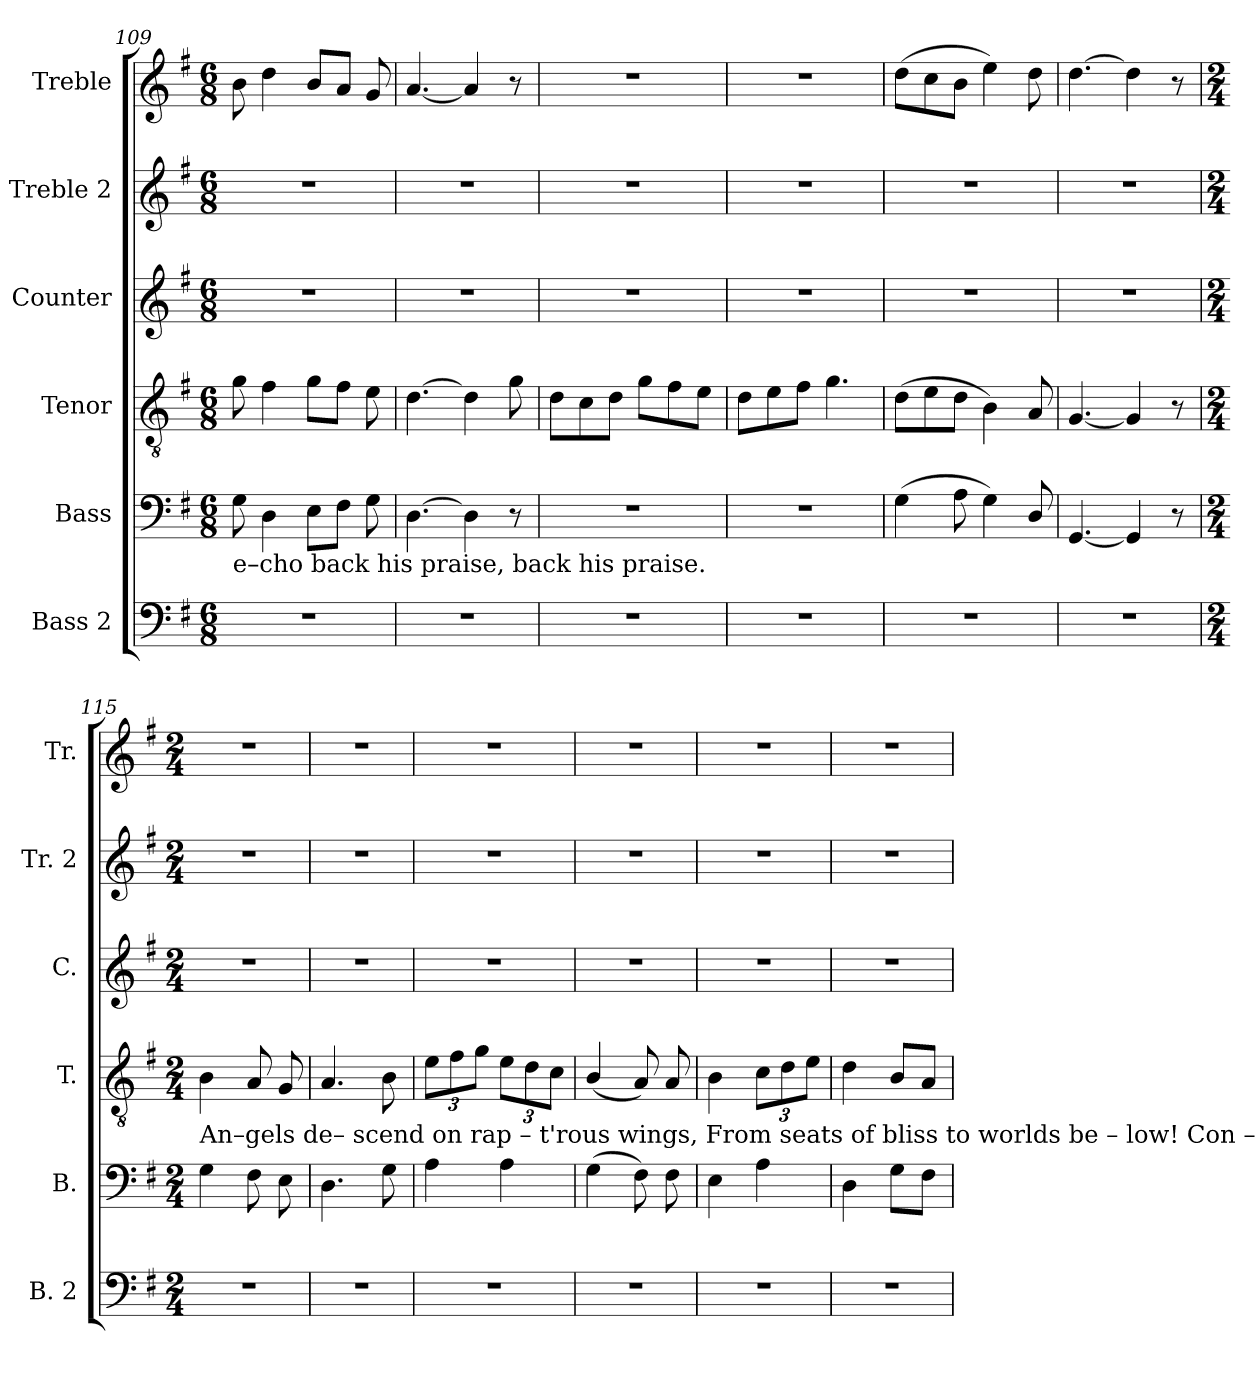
**kern	**kern	**kern	**kern	**kern	**kern
*part6	*part5	*part4	*part3	*part2	*part1
*staff6	*staff5	*staff4	*staff3	*staff2	*staff1
*I"Bass 2	*I"Bass	*I"Tenor	*I"Counter	*I"Treble 2	*I"Treble
*I'B. 2	*I'B.	*I'T.	*I'C.	*I'Tr. 2	*I'Tr.
*clefF4	*clefF4	*clefGv2	*clefG2	*clefG2	*clefG2
*k[f#]	*k[f#]	*k[f#]	*k[f#]	*k[f#]	*k[f#]
*M6/8	*M6/8	*M6/8	*M6/8	*M6/8	*M6/8
=109	=109	=109	=109	=109	=109
!	!LO:TX:b:t=e–cho  back  his   praise,                                                                       back              his    praise.	!	!	!	!
2.r	8G\	8g\	2.r	2.r	8b\
.	4D\	4f#\	.	.	4dd\
.	8E\L	8g\L	.	.	8b/L
.	8F#\J	8f#\J	.	.	8a/J
.	8G\	8e\	.	.	8g/
=110	=110	=110	=110	=110	=110
2.r	[4.D\	[4.d\	2.r	2.r	[4.a/
.	4D\]	4d\]	.	.	4a/]
.	8r	8g\	.	.	8r
=111	=111	=111	=111	=111	=111
2.r	2.r	8d\L	2.r	2.r	2.r
.	.	8c\	.	.	.
.	.	8d\J	.	.	.
.	.	8g\L	.	.	.
.	.	8f#\	.	.	.
.	.	8e\J	.	.	.
=112	=112	=112	=112	=112	=112
2.r	2.r	8d\L	2.r	2.r	2.r
.	.	8e\	.	.	.
.	.	8f#\J	.	.	.
.	.	4.g\	.	.	.
=113	=113	=113	=113	=113	=113
2.r	(4G\	(8d\L	2.r	2.r	(8dd\L
.	.	8e\	.	.	8cc\
.	8A\	8d\J	.	.	8b\J
.	4G\)	4B\)	.	.	4ee\)
.	8D/	8A/	.	.	8dd\
=114	=114	=114	=114	=114	=114
2.r	[4.GG/	[4.G/	2.r	2.r	[4.dd\
.	4GG/]	4G/]	.	.	4dd\]
.	8r	8r	.	.	8r
!!LO:LB:g=z
=115	=115	=115	=115	=115	=115
*M2/4	*M2/4	*M2/4	*M2/4	*M2/4	*M2/4
!	!	!LO:TX:b:t=An–gels de– scend on  rap    –     t'rous      wings,    From seats   of         bliss   to       worlds  be   –    low!         Con – duct    our	!	!	!
2r	4G\	4B\	2r	2r	2r
.	8F#\	8A/	.	.	.
.	8E\	8G/	.	.	.
=116	=116	=116	=116	=116	=116
2r	4.D\	4.A/	2r	2r	2r
.	8G\	8B\	.	.	.
=117	=117	=117	=117	=117	=117
*	*	*Xbrackettup	*	*	*
2r	4A\	12e\L	2r	2r	2r
.	.	12f#\	.	.	.
.	.	12g\J	.	.	.
.	4A\	12e\L	.	.	.
.	.	12d\	.	.	.
.	.	12c\J	.	.	.
=118	=118	=118	=118	=118	=118
2r	(4G\	(4B/	2r	2r	2r
.	8F#\)	8A/)	.	.	.
.	8F#\	8A/	.	.	.
=119	=119	=119	=119	=119	=119
2r	4E\	4B\	2r	2r	2r
.	4A\	12c\L	.	.	.
.	.	12d\	.	.	.
.	.	12e\J	.	.	.
=120	=120	=120	=120	=120	=120
2r	4D\	4d\	2r	2r	2r
.	8G\L	8B/L	.	.	.
.	8F#\J	8A/J	.	.	.
=	=	=	=	=	=
*-	*-	*-	*-	*-	*-
